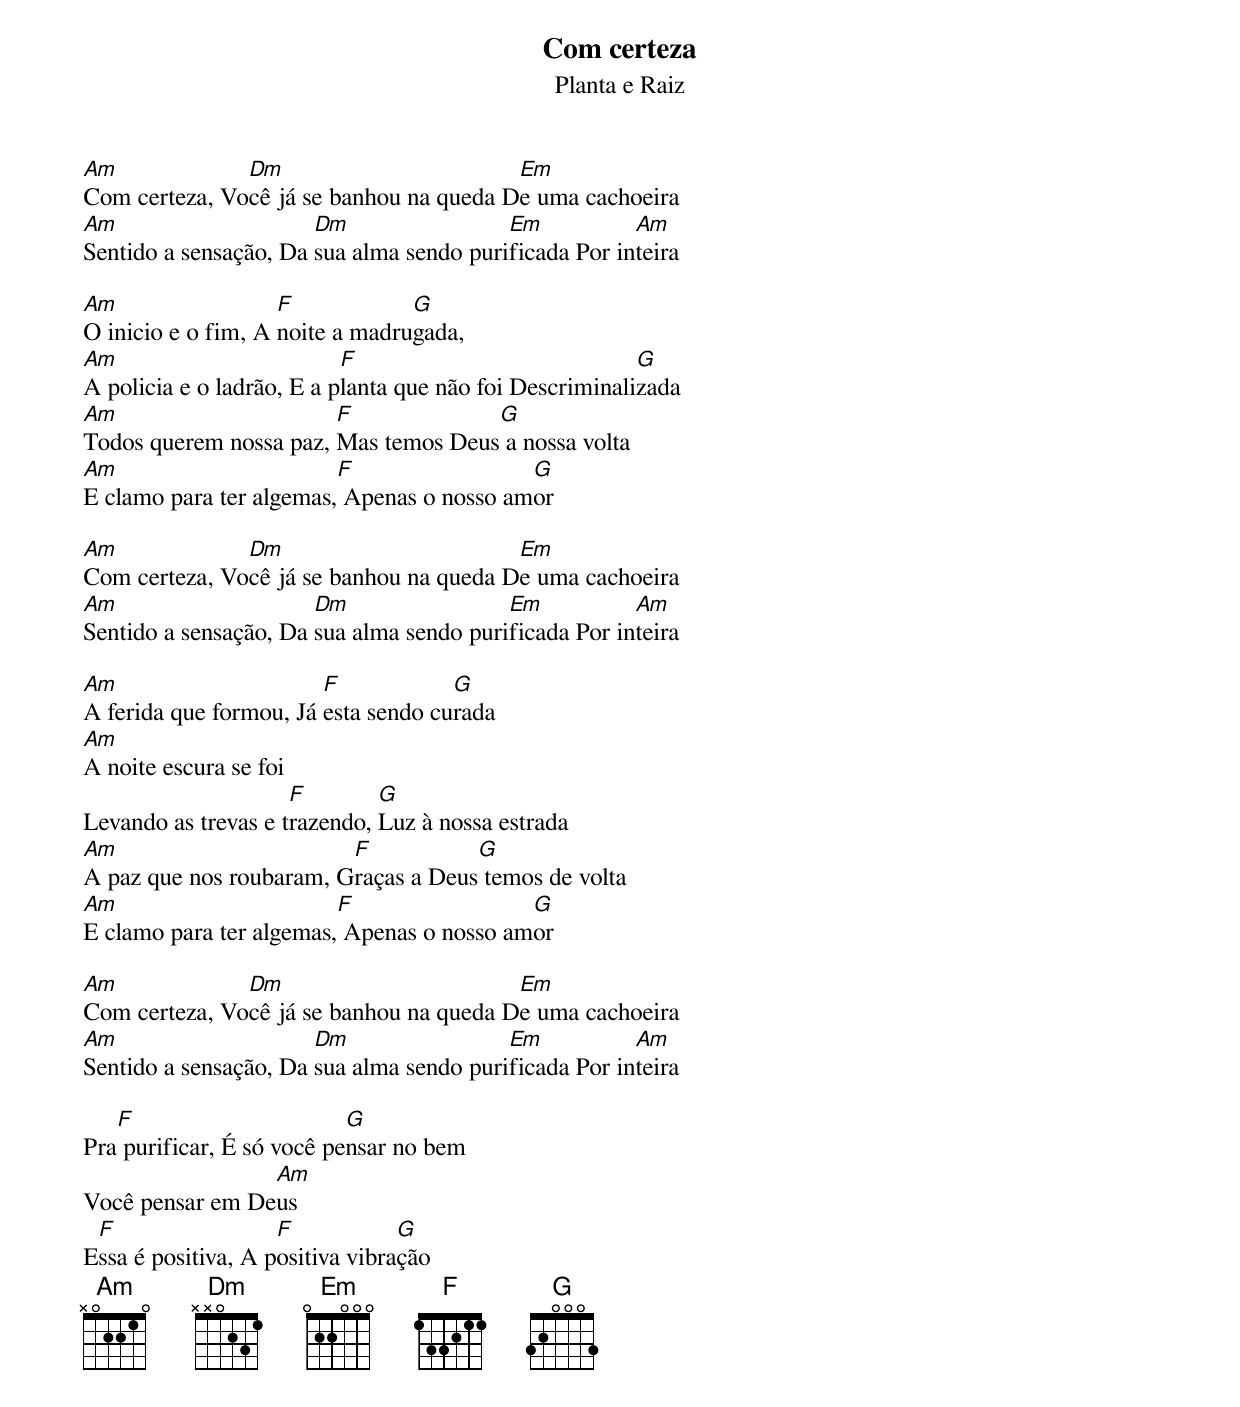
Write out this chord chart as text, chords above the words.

Com certeza
Planta e Raiz

Am             Dm                        Em
Com certeza, Você já se banhou na queda De uma cachoeira
Am                     Dm                 Em           Am
Sentido a sensação, Da sua alma sendo purificada Por inteira

Am                  F            G
O inicio e o fim, A noite a madrugada,
Am                         F                             G
A policia e o ladrão, E a planta que não foi Descriminalizada
Am                      F             G
Todos querem nossa paz, Mas temos Deus a nossa volta
Am                       F                 G
E clamo para ter algemas, Apenas o nosso amor

Am             Dm                        Em
Com certeza, Você já se banhou na queda De uma cachoeira
Am                     Dm                 Em           Am
Sentido a sensação, Da sua alma sendo purificada Por inteira

Am                      F            G
A ferida que formou, Já esta sendo curada
Am
A noite escura se foi
                     F        G
Levando as trevas e trazendo, Luz à nossa estrada
Am                       F           G
A paz que nos roubaram, Graças a Deus temos de volta
Am                       F                 G
E clamo para ter algemas, Apenas o nosso amor

Am             Dm                        Em
Com certeza, Você já se banhou na queda De uma cachoeira
Am                     Dm                 Em           Am
Sentido a sensação, Da sua alma sendo purificada Por inteira

   F                       G
Pra purificar, É só você pensar no bem
                 Am
Você pensar em Deus
 F                  F            G
Essa é positiva, A positiva vibração
